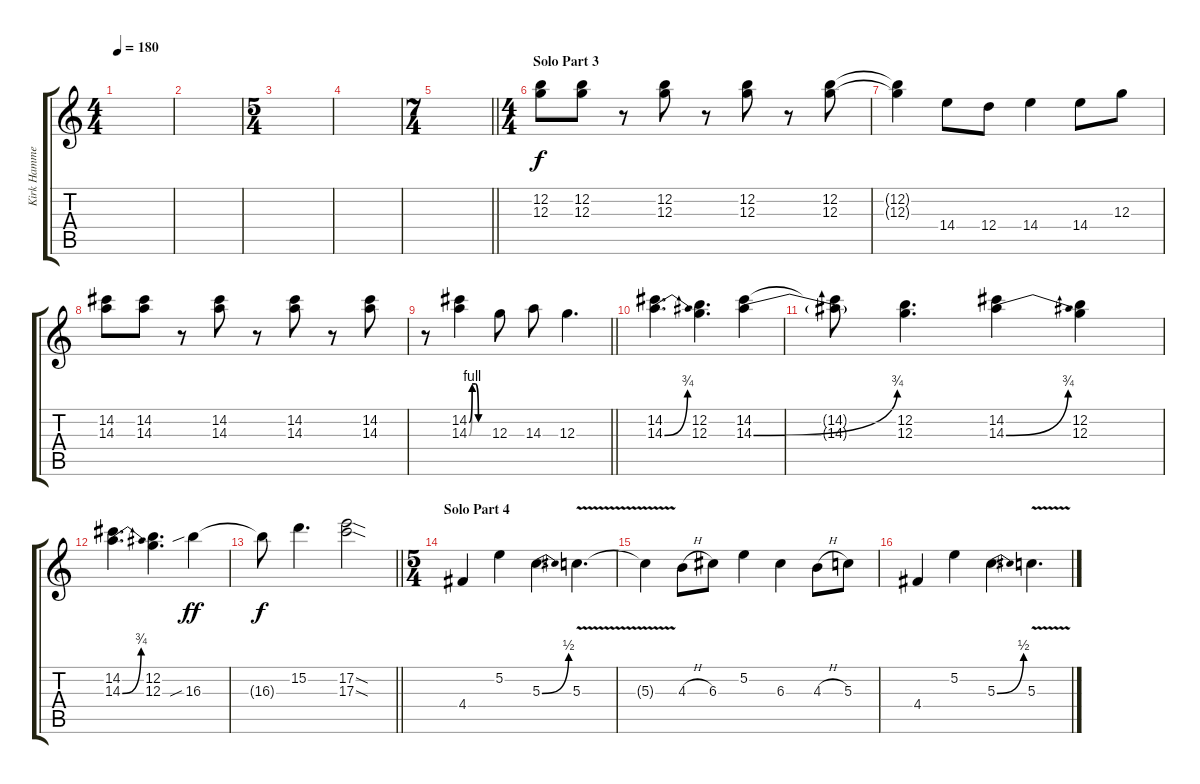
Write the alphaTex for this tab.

\track ("Kirk Hammet (Lead)" "Kirk Hamme") {instrument overdrivenguitar}
\staff {score tabs}
\tuning (E4 B3 G3 D3 A2 E2) {hide}
\ts (4 4)
\tempo 180
\clef g2
\ks c
|
|
\ts (5 4)
|
|
\ts (7 4)
\barLineRight lightlight
|
\ts (4 4)
\section ("" "Solo Part 3")
(12.2 12.3).8 (12.2 12.3).8 r.8 (12.2 12.3).8 r.8 (12.2 12.3).8 r.8 (12.2 12.3).8 |
(12.2{t} 12.3{t}).4 14.4.8 12.4.8 14.4.4 14.4.8 12.3.8 |
(14.2 14.3).8 (14.2 14.3).8 r.8 (14.2 14.3).8 r.8 (14.2 14.3).8 r.8 (14.2 14.3).8 |
\barLineRight lightlight
r.8 (14.2{be (custom 0 0 10 4 20 4 30 0 60 0)} 14.3{be (custom 0 0 10 4 20 4 30 0 60 0)}).4 12.3.8 14.3.8 12.3.4{d} |
(14.2 14.3{be (bend 0 0 60 3)}).4{d} (12.2 12.3).4{d} (14.2 14.3{be (bend 0 0 60 3)}).4 |
(14.2{t} 14.3{t}).8 (12.2 12.3).4{d} (14.2 14.3{be (bend 0 0 60 3)}).4 (12.2 12.3).4 |
(14.2 14.3{be (bend 0 0 60 3)}).4{d} (12.2 12.3).4{d} 16.3{sib}.4{dy ff} |
\barLineRight lightlight
16.3{t}.8{dy f} 15.2.4{d} (17.2{sod} 17.3{sod}).2 |
\ts (5 4)
\section ("" "Solo Part 4")
4.4.4 5.2.4 5.3{be (bend 0 0 60 2)}.4{d} 5.3{v}.4{d} |
5.3{t}.4 4.3{h}.8 6.3.8 5.2.4 6.3.4 4.3{h}.8 5.3.8 |
4.4.4 5.2.4 5.3{be (bend 0 0 60 2)}.4{d} 5.3{v}.4{d}
